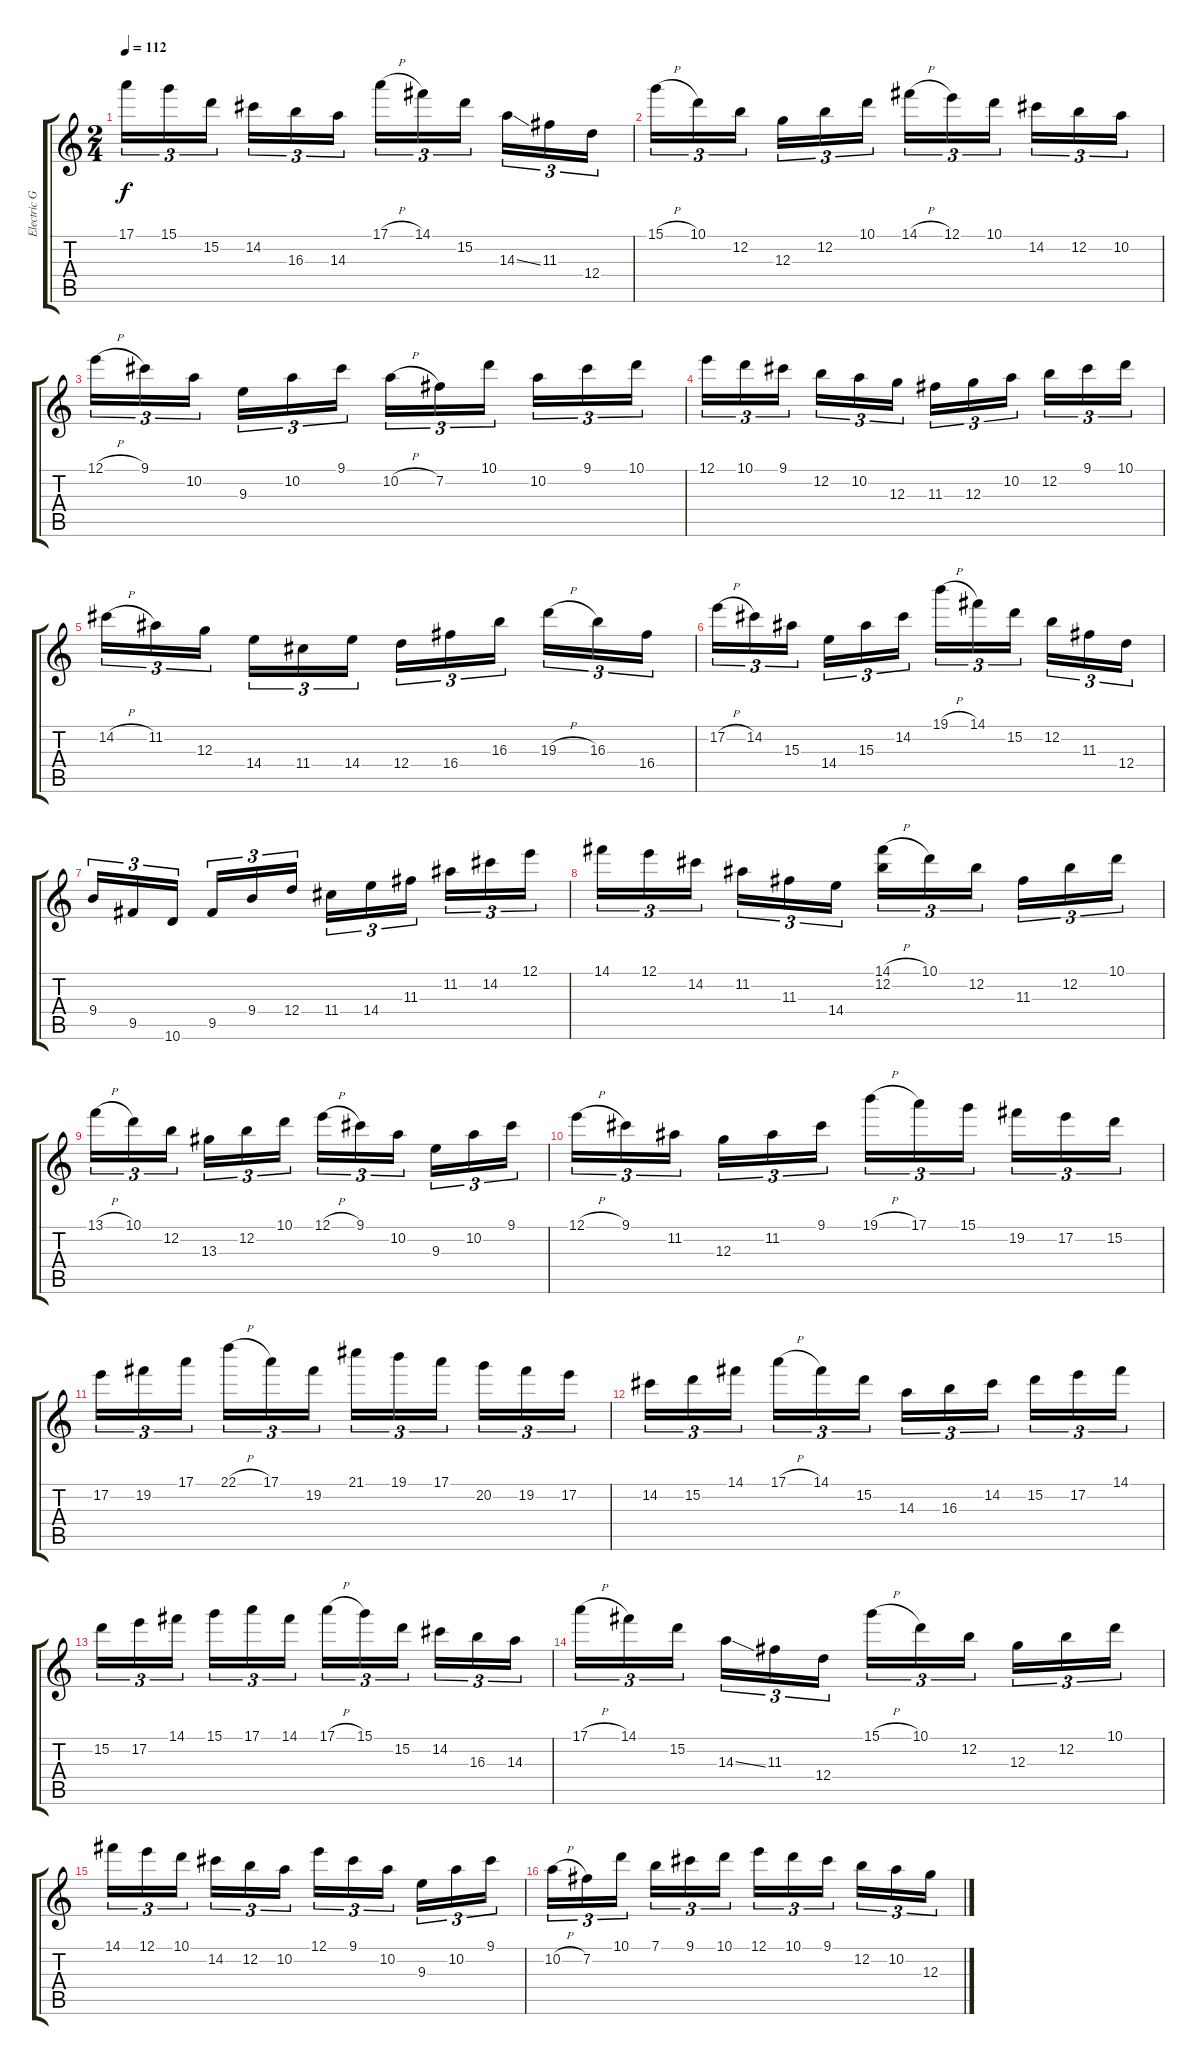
\track ("Electric Guitar 2" "Electric G") {instrument electricguitarjazz}
\staff {score tabs}
\tuning (E4 B3 G3 D3 A2 E2) {hide}
\ts (2 4)
\tempo 112
\clef g2
\ks c
17.1.16{tu (3 2) dy f} 15.1.16{tu (3 2)} 15.2.16{tu (3 2) beam splitsecondary} 14.2.16{tu (3 2)} 16.3.16{tu (3 2)} 14.3.16{tu (3 2)} 17.1{h}.16{tu (3 2)} 14.1.16{tu (3 2)} 15.2.16{tu (3 2) beam splitsecondary} 14.3{ss}.16{tu (3 2)} 11.3.16{tu (3 2)} 12.4.16{tu (3 2)} |
15.1{h}.16{tu (3 2)} 10.1.16{tu (3 2)} 12.2.16{tu (3 2) beam splitsecondary} 12.3.16{tu (3 2)} 12.2.16{tu (3 2)} 10.1.16{tu (3 2)} 14.1{h}.16{tu (3 2)} 12.1.16{tu (3 2)} 10.1.16{tu (3 2) beam splitsecondary} 14.2.16{tu (3 2)} 12.2.16{tu (3 2)} 10.2.16{tu (3 2)} |
12.1{h}.16{tu (3 2)} 9.1.16{tu (3 2)} 10.2.16{tu (3 2) beam splitsecondary} 9.3.16{tu (3 2)} 10.2.16{tu (3 2)} 9.1.16{tu (3 2)} 10.2{h}.16{tu (3 2)} 7.2.16{tu (3 2)} 10.1.16{tu (3 2) beam splitsecondary} 10.2.16{tu (3 2)} 9.1.16{tu (3 2)} 10.1.16{tu (3 2)} |
12.1.16{tu (3 2)} 10.1.16{tu (3 2)} 9.1.16{tu (3 2) beam splitsecondary} 12.2.16{tu (3 2)} 10.2.16{tu (3 2)} 12.3.16{tu (3 2)} 11.3.16{tu (3 2)} 12.3.16{tu (3 2)} 10.2.16{tu (3 2) beam splitsecondary} 12.2.16{tu (3 2)} 9.1.16{tu (3 2)} 10.1.16{tu (3 2)} |
14.2{h}.16{tu (3 2)} 11.2.16{tu (3 2)} 12.3.16{tu (3 2) beam splitsecondary} 14.4.16{tu (3 2)} 11.4.16{tu (3 2)} 14.4.16{tu (3 2)} 12.4.16{tu (3 2)} 16.4.16{tu (3 2)} 16.3.16{tu (3 2) beam splitsecondary} 19.3{h}.16{tu (3 2)} 16.3.16{tu (3 2)} 16.4.16{tu (3 2)} |
17.2{h}.16{tu (3 2)} 14.2.16{tu (3 2)} 15.3.16{tu (3 2) beam splitsecondary} 14.4.16{tu (3 2)} 15.3.16{tu (3 2)} 14.2.16{tu (3 2)} 19.1{h}.16{tu (3 2)} 14.1.16{tu (3 2)} 15.2.16{tu (3 2) beam splitsecondary} 12.2.16{tu (3 2)} 11.3.16{tu (3 2)} 12.4.16{tu (3 2)} |
9.4.16{tu (3 2)} 9.5.16{tu (3 2)} 10.6.16{tu (3 2) beam splitsecondary} 9.5.16{tu (3 2)} 9.4.16{tu (3 2)} 12.4.16{tu (3 2)} 11.4.16{tu (3 2)} 14.4.16{tu (3 2)} 11.3.16{tu (3 2) beam splitsecondary} 11.2.16{tu (3 2)} 14.2.16{tu (3 2)} 12.1.16{tu (3 2)} |
14.1.16{tu (3 2)} 12.1.16{tu (3 2)} 14.2.16{tu (3 2) beam splitsecondary} 11.2.16{tu (3 2)} 11.3.16{tu (3 2)} 14.4.16{tu (3 2)} (14.1{h} 12.2).16{tu (3 2)} 10.1.16{tu (3 2)} 12.2.16{tu (3 2) beam splitsecondary} 11.3.16{tu (3 2)} 12.2.16{tu (3 2)} 10.1.16{tu (3 2)} |
13.1{h}.16{tu (3 2)} 10.1.16{tu (3 2)} 12.2.16{tu (3 2) beam splitsecondary} 13.3.16{tu (3 2)} 12.2.16{tu (3 2)} 10.1.16{tu (3 2)} 12.1{h}.16{tu (3 2)} 9.1.16{tu (3 2)} 10.2.16{tu (3 2) beam splitsecondary} 9.3.16{tu (3 2)} 10.2.16{tu (3 2)} 9.1.16{tu (3 2)} |
12.1{h}.16{tu (3 2)} 9.1.16{tu (3 2)} 11.2.16{tu (3 2) beam splitsecondary} 12.3.16{tu (3 2)} 11.2.16{tu (3 2)} 9.1.16{tu (3 2)} 19.1{h}.16{tu (3 2)} 17.1.16{tu (3 2)} 15.1.16{tu (3 2) beam splitsecondary} 19.2.16{tu (3 2)} 17.2.16{tu (3 2)} 15.2.16{tu (3 2)} |
17.2.16{tu (3 2)} 19.2.16{tu (3 2)} 17.1.16{tu (3 2) beam splitsecondary} 22.1{h}.16{tu (3 2)} 17.1.16{tu (3 2)} 19.2.16{tu (3 2)} 21.1.16{tu (3 2)} 19.1.16{tu (3 2)} 17.1.16{tu (3 2) beam splitsecondary} 20.2.16{tu (3 2)} 19.2.16{tu (3 2)} 17.2.16{tu (3 2)} |
14.2.16{tu (3 2)} 15.2.16{tu (3 2)} 14.1.16{tu (3 2) beam splitsecondary} 17.1{h}.16{tu (3 2)} 14.1.16{tu (3 2)} 15.2.16{tu (3 2)} 14.3.16{tu (3 2)} 16.3.16{tu (3 2)} 14.2.16{tu (3 2) beam splitsecondary} 15.2.16{tu (3 2)} 17.2.16{tu (3 2)} 14.1.16{tu (3 2)} |
15.2.16{tu (3 2)} 17.2.16{tu (3 2)} 14.1.16{tu (3 2) beam splitsecondary} 15.1.16{tu (3 2)} 17.1.16{tu (3 2)} 14.1.16{tu (3 2)} 17.1{h}.16{tu (3 2)} 15.1.16{tu (3 2)} 15.2.16{tu (3 2) beam splitsecondary} 14.2.16{tu (3 2)} 16.3.16{tu (3 2)} 14.3.16{tu (3 2)} |
17.1{h}.16{tu (3 2)} 14.1.16{tu (3 2)} 15.2.16{tu (3 2) beam splitsecondary} 14.3{ss}.16{tu (3 2)} 11.3.16{tu (3 2)} 12.4.16{tu (3 2)} 15.1{h}.16{tu (3 2)} 10.1.16{tu (3 2)} 12.2.16{tu (3 2) beam splitsecondary} 12.3.16{tu (3 2)} 12.2.16{tu (3 2)} 10.1.16{tu (3 2)} |
14.1.16{tu (3 2)} 12.1.16{tu (3 2)} 10.1.16{tu (3 2) beam splitsecondary} 14.2.16{tu (3 2)} 12.2.16{tu (3 2)} 10.2.16{tu (3 2)} 12.1.16{tu (3 2)} 9.1.16{tu (3 2)} 10.2.16{tu (3 2) beam splitsecondary} 9.3.16{tu (3 2)} 10.2.16{tu (3 2)} 9.1.16{tu (3 2)} |
10.2{h}.16{tu (3 2)} 7.2.16{tu (3 2)} 10.1.16{tu (3 2) beam splitsecondary} 7.1.16{tu (3 2)} 9.1.16{tu (3 2)} 10.1.16{tu (3 2)} 12.1.16{tu (3 2)} 10.1.16{tu (3 2)} 9.1.16{tu (3 2) beam splitsecondary} 12.2.16{tu (3 2)} 10.2.16{tu (3 2)} 12.3.16{tu (3 2)}
